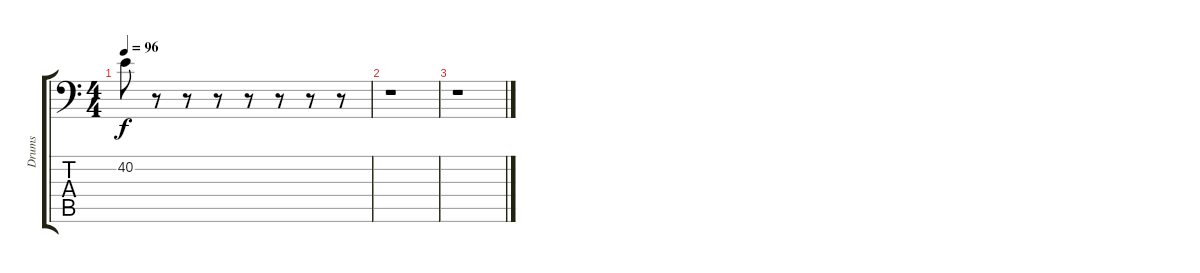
\track ("Drums" "Drums") {instrument acousticgrandpiano}
\staff {score tabs}
\tuning (C-1 C-1 C-1 C-1 C-1 C-1) {hide}
\ts (4 4)
\tempo 96
\clef f4
\ks c
40.2.8{dy f} r.8 r.8 r.8 r.8 r.8 r.8 r.8 |
r.1 |
r.1
